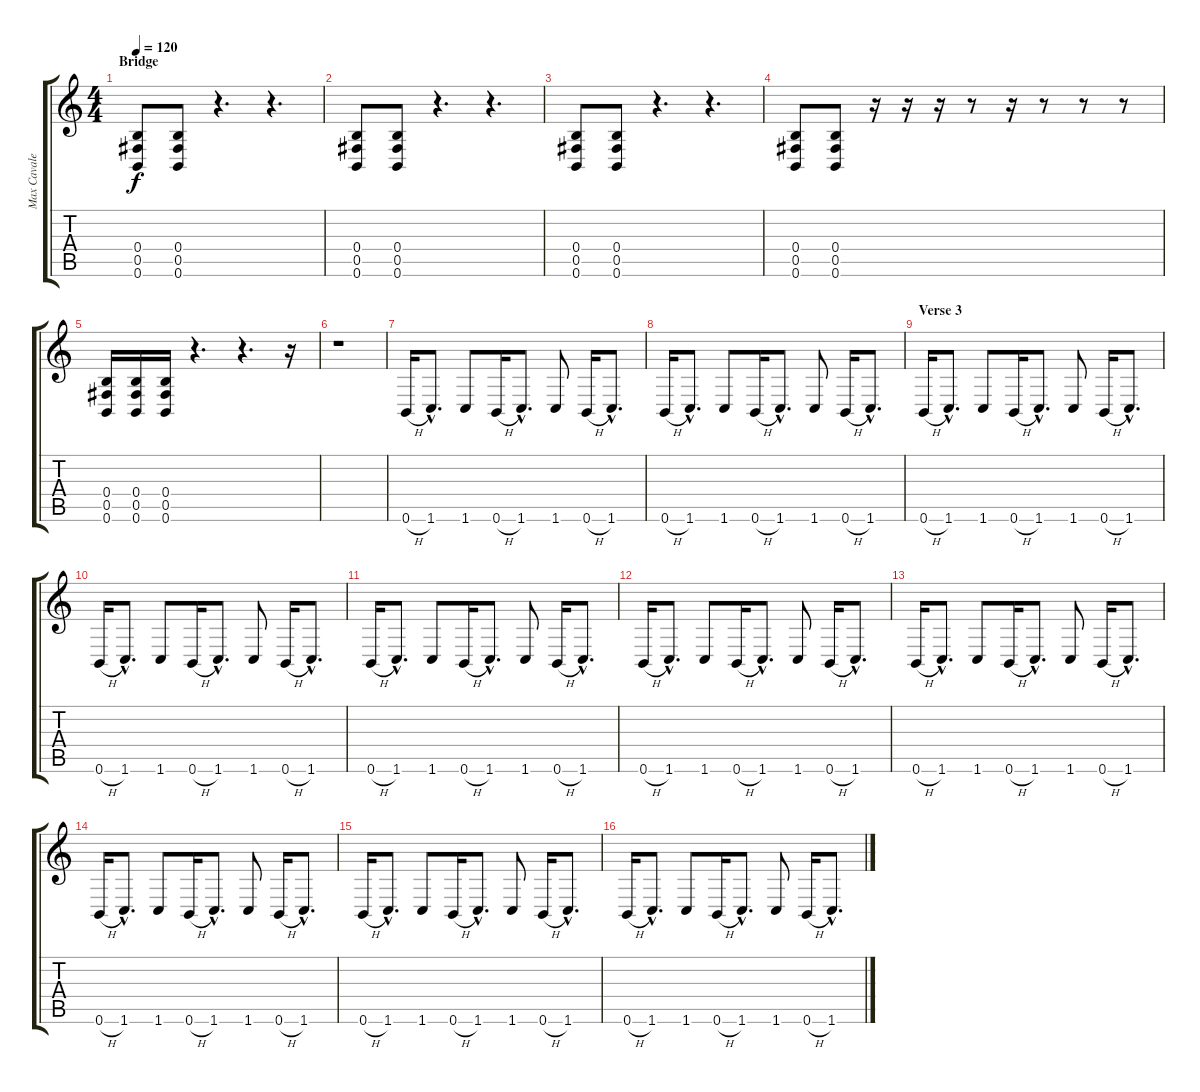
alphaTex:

\track ("Max Cavalera" "Max Cavale") {instrument distortionguitar}
\staff {score tabs}
\tuning (Db4 Ab3 E3 B2 Gb2 B1) {hide}
\ts (4 4)
\section ("" "Bridge")
\tempo 120
\clef g2
\ks c
(0.4 0.5 0.6).8{dy f} (0.4 0.5 0.6).8 r.4{d} r.4{d} |
(0.4 0.5 0.6).8 (0.4 0.5 0.6).8 r.4{d} r.4{d} |
(0.4 0.5 0.6).8 (0.4 0.5 0.6).8 r.4{d} r.4{d} |
(0.4 0.5 0.6).8 (0.4 0.5 0.6).8 r.16 r.16 r.16 r.8 r.16 r.8 r.8 r.8 |
(0.4 0.5 0.6).16 (0.4 0.5 0.6).16 (0.4 0.5 0.6).16 r.4{d} r.4{d} r.16 |
r.1 |
0.6{h}.16 1.6{hac}.8{d} 1.6.8 0.6{h}.16 1.6{hac}.8{d} 1.6.8 0.6{h}.16 1.6{hac}.8{d} |
0.6{h}.16 1.6{hac}.8{d} 1.6.8 0.6{h}.16 1.6{hac}.8{d} 1.6.8 0.6{h}.16 1.6{hac}.8{d} |
\section ("" "Verse 3")
0.6{h}.16 1.6{hac}.8{d} 1.6.8 0.6{h}.16 1.6{hac}.8{d} 1.6.8 0.6{h}.16 1.6{hac}.8{d} |
0.6{h}.16 1.6{hac}.8{d} 1.6.8 0.6{h}.16 1.6{hac}.8{d} 1.6.8 0.6{h}.16 1.6{hac}.8{d} |
0.6{h}.16 1.6{hac}.8{d} 1.6.8 0.6{h}.16 1.6{hac}.8{d} 1.6.8 0.6{h}.16 1.6{hac}.8{d} |
0.6{h}.16 1.6{hac}.8{d} 1.6.8 0.6{h}.16 1.6{hac}.8{d} 1.6.8 0.6{h}.16 1.6{hac}.8{d} |
0.6{h}.16 1.6{hac}.8{d} 1.6.8 0.6{h}.16 1.6{hac}.8{d} 1.6.8 0.6{h}.16 1.6{hac}.8{d} |
0.6{h}.16 1.6{hac}.8{d} 1.6.8 0.6{h}.16 1.6{hac}.8{d} 1.6.8 0.6{h}.16 1.6{hac}.8{d} |
0.6{h}.16 1.6{hac}.8{d} 1.6.8 0.6{h}.16 1.6{hac}.8{d} 1.6.8 0.6{h}.16 1.6{hac}.8{d} |
0.6{h}.16 1.6{hac}.8{d} 1.6.8 0.6{h}.16 1.6{hac}.8{d} 1.6.8 0.6{h}.16 1.6{hac}.8{d}
